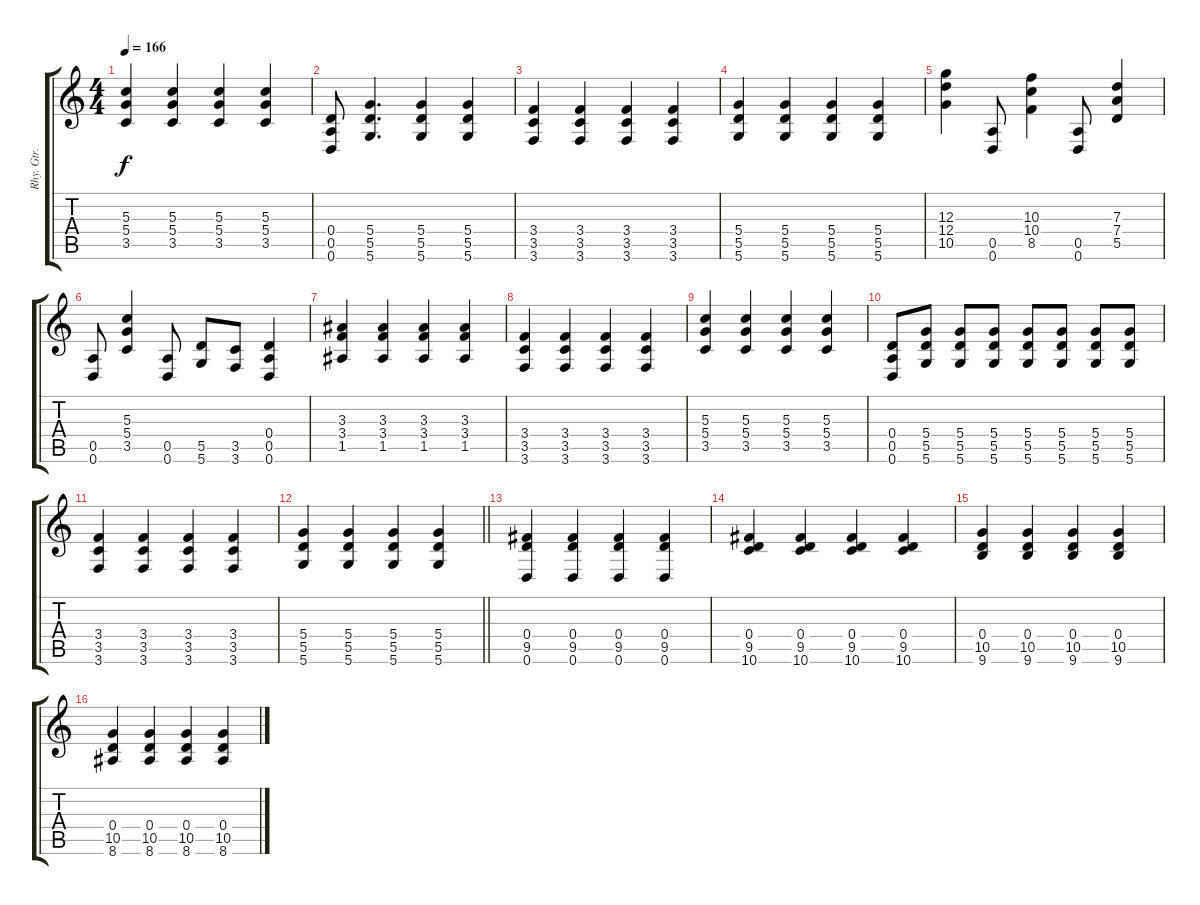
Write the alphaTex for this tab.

\track ("Rhy. Gtr. 1" "Rhy. Gtr. ") {instrument distortionguitar}
\staff {score tabs}
\tuning (E4 B3 G3 D3 A2 D2) {hide}
\ts (4 4)
\tempo 166
\clef g2
\ks c
(5.3 5.4 3.5).4{dy f} (5.3 5.4 3.5).4 (5.3 5.4 3.5).4 (5.3 5.4 3.5).4 |
(0.4 0.5 0.6).8 (5.4 5.5 5.6).4{d} (5.4 5.5 5.6).4 (5.4 5.5 5.6).4 |
(3.4 3.5 3.6).4 (3.4 3.5 3.6).4 (3.4 3.5 3.6).4 (3.4 3.5 3.6).4 |
(5.4 5.5 5.6).4 (5.4 5.5 5.6).4 (5.4 5.5 5.6).4 (5.4 5.5 5.6).4 |
(12.3 12.4 10.5).4 (0.5 0.6).8 (10.3 10.4 8.5).4 (0.5 0.6).8 (7.3 7.4 5.5).4 |
(0.5 0.6).8 (5.3 5.4 3.5).4 (0.5 0.6).8 (5.5 5.6).8 (3.5 3.6).8 (0.4 0.5 0.6).4 |
(3.3 3.4 1.5).4 (3.3 3.4 1.5).4 (3.3 3.4 1.5).4 (3.3 3.4 1.5).4 |
(3.4 3.5 3.6).4 (3.4 3.5 3.6).4 (3.4 3.5 3.6).4 (3.4 3.5 3.6).4 |
(5.3 5.4 3.5).4 (5.3 5.4 3.5).4 (5.3 5.4 3.5).4 (5.3 5.4 3.5).4 |
(0.4 0.5 0.6).8 (5.4 5.5 5.6).8 (5.4 5.5 5.6).8 (5.4 5.5 5.6).8 (5.4 5.5 5.6).8 (5.4 5.5 5.6).8 (5.4 5.5 5.6).8 (5.4 5.5 5.6).8 |
(3.4 3.5 3.6).4 (3.4 3.5 3.6).4 (3.4 3.5 3.6).4 (3.4 3.5 3.6).4 |
\barLineRight lightlight
(5.4 5.5 5.6).4 (5.4 5.5 5.6).4 (5.4 5.5 5.6).4 (5.4 5.5 5.6).4 |
(0.4 9.5 0.6).4 (0.4 9.5 0.6).4 (0.4 9.5 0.6).4 (0.4 9.5 0.6).4 |
(0.4 9.5 10.6).4 (0.4 9.5 10.6).4 (0.4 9.5 10.6).4 (0.4 9.5 10.6).4 |
(0.4 10.5 9.6).4 (0.4 10.5 9.6).4 (0.4 10.5 9.6).4 (0.4 10.5 9.6).4 |
(0.4 10.5 8.6).4 (0.4 10.5 8.6).4 (0.4 10.5 8.6).4 (0.4 10.5 8.6).4
